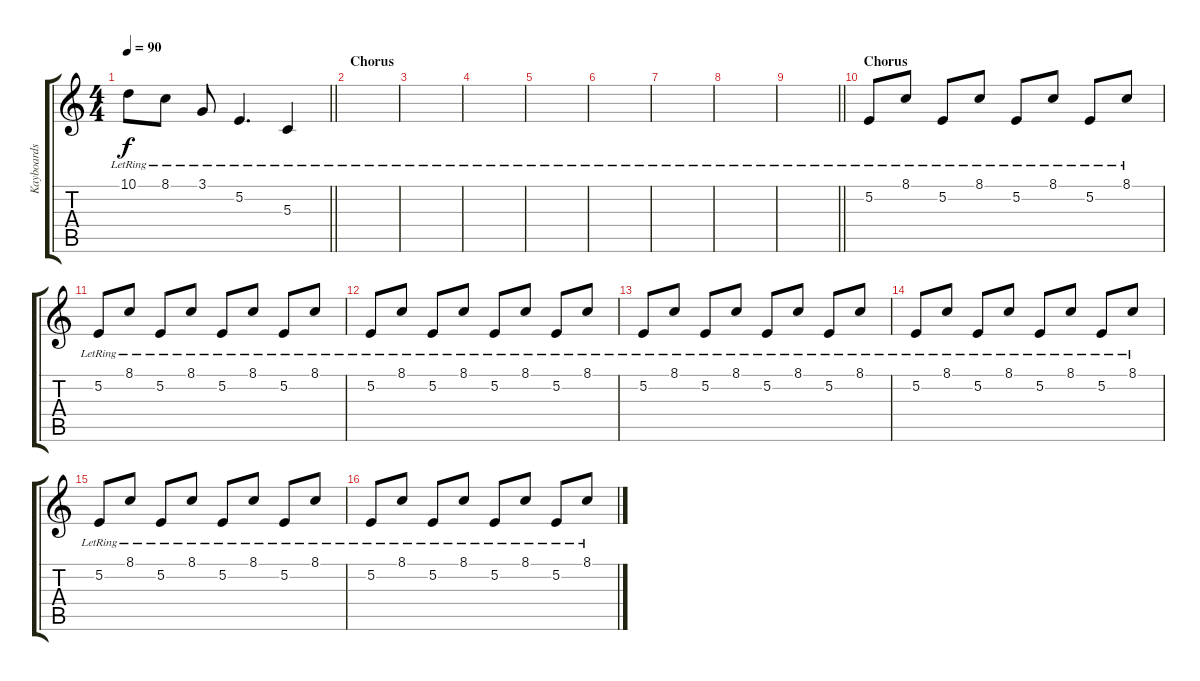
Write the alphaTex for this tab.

\track ("Kayboards" "Kayboards") {instrument acousticgrandpiano}
\staff {score tabs}
\tuning (E4 B3 G3 D3 A2 E2) {hide}
\ts (4 4)
\tempo 90
\clef g2
\barLineRight lightlight
\ks c
10.1{lr}.8{dy f} 8.1{lr}.8 3.1{lr}.8 5.2{lr}.4{d} 5.3{lr}.4 |
\section ("" "Chorus")
|
|
|
|
|
|
|
\barLineRight lightlight
|
\section ("" "Chorus")
5.2{lr}.8 8.1{lr}.8 5.2{lr}.8 8.1{lr}.8 5.2{lr}.8 8.1{lr}.8 5.2{lr}.8 8.1{lr}.8 |
5.2{lr}.8 8.1{lr}.8 5.2{lr}.8 8.1{lr}.8 5.2{lr}.8 8.1{lr}.8 5.2{lr}.8 8.1{lr}.8 |
5.2{lr}.8 8.1{lr}.8 5.2{lr}.8 8.1{lr}.8 5.2{lr}.8 8.1{lr}.8 5.2{lr}.8 8.1{lr}.8 |
5.2{lr}.8 8.1{lr}.8 5.2{lr}.8 8.1{lr}.8 5.2{lr}.8 8.1{lr}.8 5.2{lr}.8 8.1{lr}.8 |
5.2{lr}.8 8.1{lr}.8 5.2{lr}.8 8.1{lr}.8 5.2{lr}.8 8.1{lr}.8 5.2{lr}.8 8.1{lr}.8 |
5.2{lr}.8 8.1{lr}.8 5.2{lr}.8 8.1{lr}.8 5.2{lr}.8 8.1{lr}.8 5.2{lr}.8 8.1{lr}.8 |
5.2{lr}.8 8.1{lr}.8 5.2{lr}.8 8.1{lr}.8 5.2{lr}.8 8.1{lr}.8 5.2{lr}.8 8.1{lr}.8
